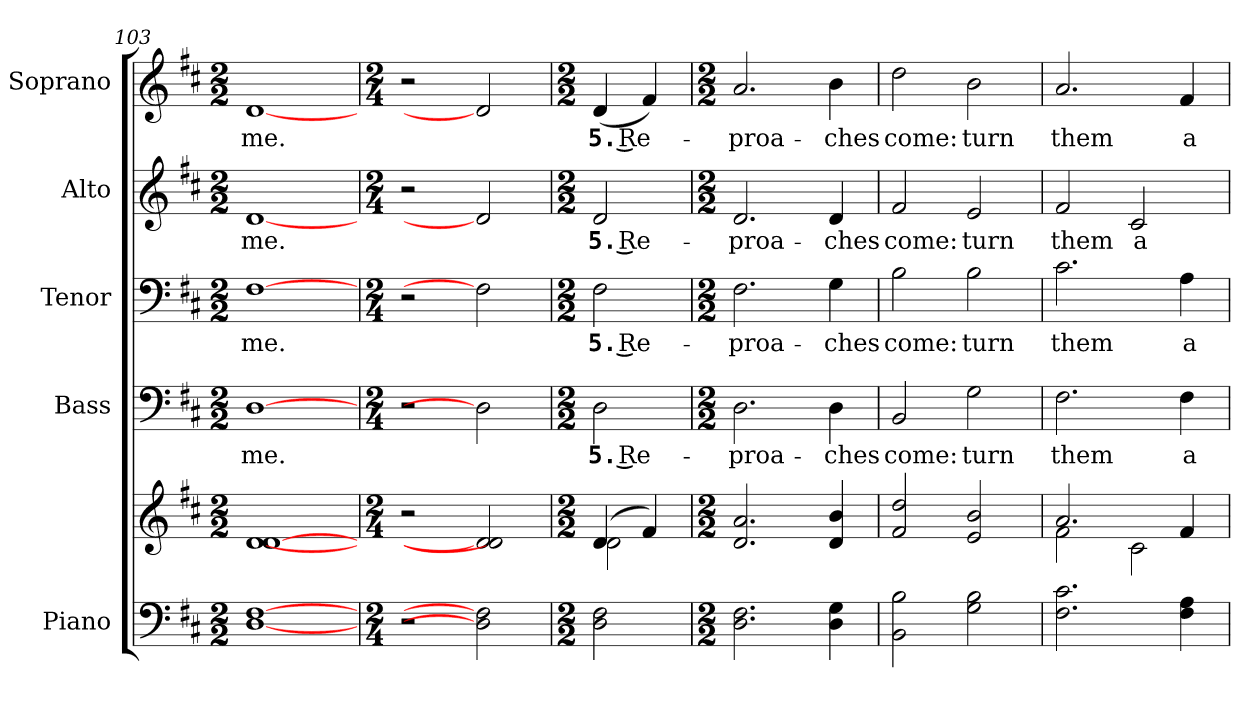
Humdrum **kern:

**kern	**kern	**kern	**text	**kern	**text	**kern	**text	**kern	**text
*part5	*part5	*part4	*part4	*part3	*part3	*part2	*part2	*part1	*part1
*staff6	*staff5	*staff4	*staff4	*staff3	*staff3	*staff2	*staff2	*staff1	*staff1
*I"Piano	*	*I"Bass	*	*I"Tenor	*	*I"Alto	*	*I"Soprano	*
*I'Pno.	*	*I'B.	*	*I'T.	*	*I'A.	*	*I'S.	*
*clefF4	*clefG2	*clefF4	*	*clefF4	*	*clefG2	*	*clefG2	*
*k[f#c#]	*k[f#c#]	*k[f#c#]	*	*k[f#c#]	*	*k[f#c#]	*	*k[f#c#]	*
*D:	*D:	*D:	*	*D:	*	*D:	*	*D:	*
*M2/2	*M2/2	*M2/2	*	*M2/2	*	*M2/2	*	*M2/2	*
=103	=103	=103	=103	=103	=103	=103	=103	=103	=103
!	!	!	!LO:LY:b:color=#000000	!	!	!	!	!	!
!	!	!	!	!	!LO:LY:b:color=#000000	!	!	!	!
!	!	!	!	!	!	!	!LO:LY:b:color=#000000	!	!
!	!	!	!	!	!	!	!	!	!LO:LY:b:color=#000000
[1Di [1F#i	[1di [1di	[1Di	me.	[1F#i	me.	[1di	me.	[1di	me.
=104	=104	=104	=104	=104	=104	=104	=104	=104	=104
*M2/4	*M2/4	*M2/4	*	*M2/4	*	*M2/4	*	*M2/4	*
2r	2r	2r	.	2r	.	2r	.	2r	.
2Di] 2F#i]	2di] 2di]	2Di]	.	2F#i]	.	2di]	.	2di]	.
=105	=105	=105	=105	=105	=105	=105	=105	=105	=105
*M2/2	*M2/2	*M2/2	*	*M2/2	*	*M2/2	*	*M2/2	*
*	*^	*	*	*	*	*	*	*	*
!	!	!	!	!LO:LY:b:color=#000000	!	!	!	!	!	!
!	!	!	!	!	!	!LO:LY:b:color=#000000	!	!	!	!
!	!	!	!	!	!	!	!	!LO:LY:b:color=#000000	!	!
!	!	!	!	!	!	!	!	!	!	!LO:LY:b:color=#000000
2Di\ 2F#i	(4di/	2di\	2Di\	5. Re-	2F#i\	5. Re-	2di/	5. Re-	(4di/	5. Re-
.	4f#i/)	.	.	.	.	.	.	.	4f#i/)	.
*	*v	*v	*	*	*	*	*	*	*	*
=106	=106	=106	=106	=106	=106	=106	=106	=106	=106
*M2/2	*M2/2	*M2/2	*	*M2/2	*	*M2/2	*	*M2/2	*
!	!	!	!LO:LY:b:color=#000000	!	!	!	!	!	!
!	!	!	!	!	!LO:LY:b:color=#000000	!	!	!	!
!	!	!	!	!	!	!	!LO:LY:b:color=#000000	!	!
!	!	!	!	!	!	!	!	!	!LO:LY:b:color=#000000
2.Di\ 2.F#i	2.di/ 2.ai	2.Di\	-proa-	2.F#i\	-proa-	2.di/	-proa-	2.ai/	-proa-
!	!	!	!LO:LY:b:color=#000000	!	!	!	!	!	!
!	!	!	!	!	!LO:LY:b:color=#000000	!	!	!	!
!	!	!	!	!	!	!	!LO:LY:b:color=#000000	!	!
!	!	!	!	!	!	!	!	!	!LO:LY:b:color=#000000
4Di\ 4Gi	4di/ 4bi	4Di\	-ches	4Gi\	-ches	4di/	-ches	4bi\	-ches
=107	=107	=107	=107	=107	=107	=107	=107	=107	=107
!	!	!	!LO:LY:b:color=#000000	!	!	!	!	!	!
!	!	!	!	!	!LO:LY:b:color=#000000	!	!	!	!
!	!	!	!	!	!	!	!LO:LY:b:color=#000000	!	!
!	!	!	!	!	!	!	!	!	!LO:LY:b:color=#000000
2BBi\ 2Bi	2f#i/ 2ddi	2BBi/	come:	2Bi\	come:	2f#i/	come:	2ddi\	come:
!	!	!	!LO:LY:b:color=#000000	!	!	!	!	!	!
!	!	!	!	!	!LO:LY:b:color=#000000	!	!	!	!
!	!	!	!	!	!	!	!LO:LY:b:color=#000000	!	!
!	!	!	!	!	!	!	!	!	!LO:LY:b:color=#000000
2Gi\ 2Bi	2ei/ 2bi	2Gi\	turn	2Bi\	turn	2ei/	turn	2bi\	turn
=108	=108	=108	=108	=108	=108	=108	=108	=108	=108
*	*^	*	*	*	*	*	*	*	*
!	!	!	!	!LO:LY:b:color=#000000	!	!	!	!	!	!
!	!	!	!	!	!	!LO:LY:b:color=#000000	!	!	!	!
!	!	!	!	!	!	!	!	!LO:LY:b:color=#000000	!	!
!	!	!	!	!	!	!	!	!	!	!LO:LY:b:color=#000000
2.F#i\ 2.c#i	2.ai/	2f#i\	2.F#i\	them	2.c#i\	them	2f#i/	them	2.ai/	them
!	!	!	!	!	!	!	!	!LO:LY:b:color=#000000	!	!
.	.	2c#i\	.	.	.	.	2c#i/	a-	.	.
!	!	!	!	!LO:LY:b:color=#000000	!	!	!	!	!	!
!	!	!	!	!	!	!LO:LY:b:color=#000000	!	!	!	!
!	!	!	!	!	!	!	!	!	!	!LO:LY:b:color=#000000
4F#i\ 4Ai	4f#i/	.	4F#i\	a-	4Ai\	a-	.	.	4f#i/	a-
*	*v	*v	*	*	*	*	*	*	*	*
=	=	=	=	=	=	=	=	=	=
*-	*-	*-	*-	*-	*-	*-	*-	*-	*-
